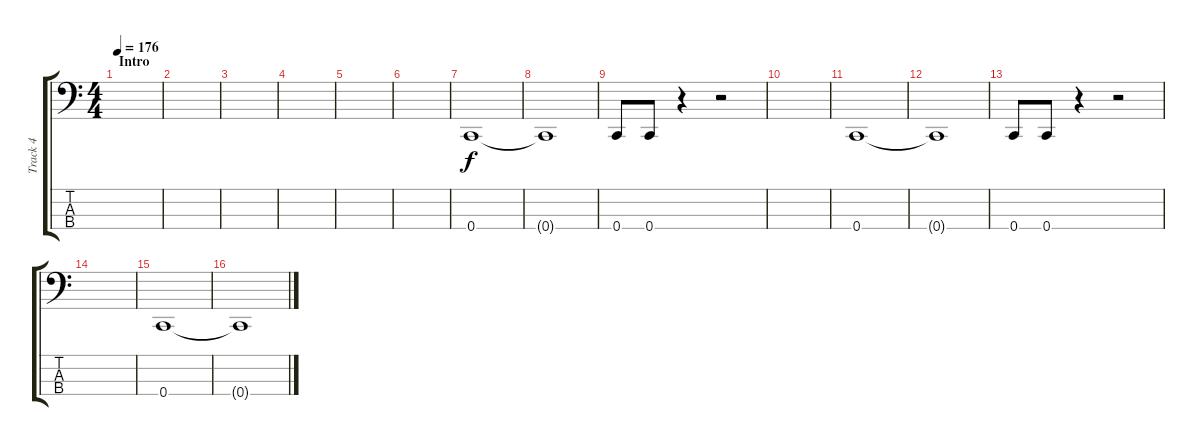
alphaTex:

\track ("Track 4" "Track 4") {instrument electricbasspick}
\staff {score tabs}
\tuning (F2 C2 G1 C1) {hide}
\ts (4 4)
\section ("" "Intro")
\tempo 176
\clef f4
\ks c
|
|
|
|
|
|
0.4.1 |
0.4{t}.1 |
0.4.8 0.4.8 r.4 r.2 |
|
0.4.1 |
0.4{t}.1 |
0.4.8 0.4.8 r.4 r.2 |
|
0.4.1 |
0.4{t}.1
